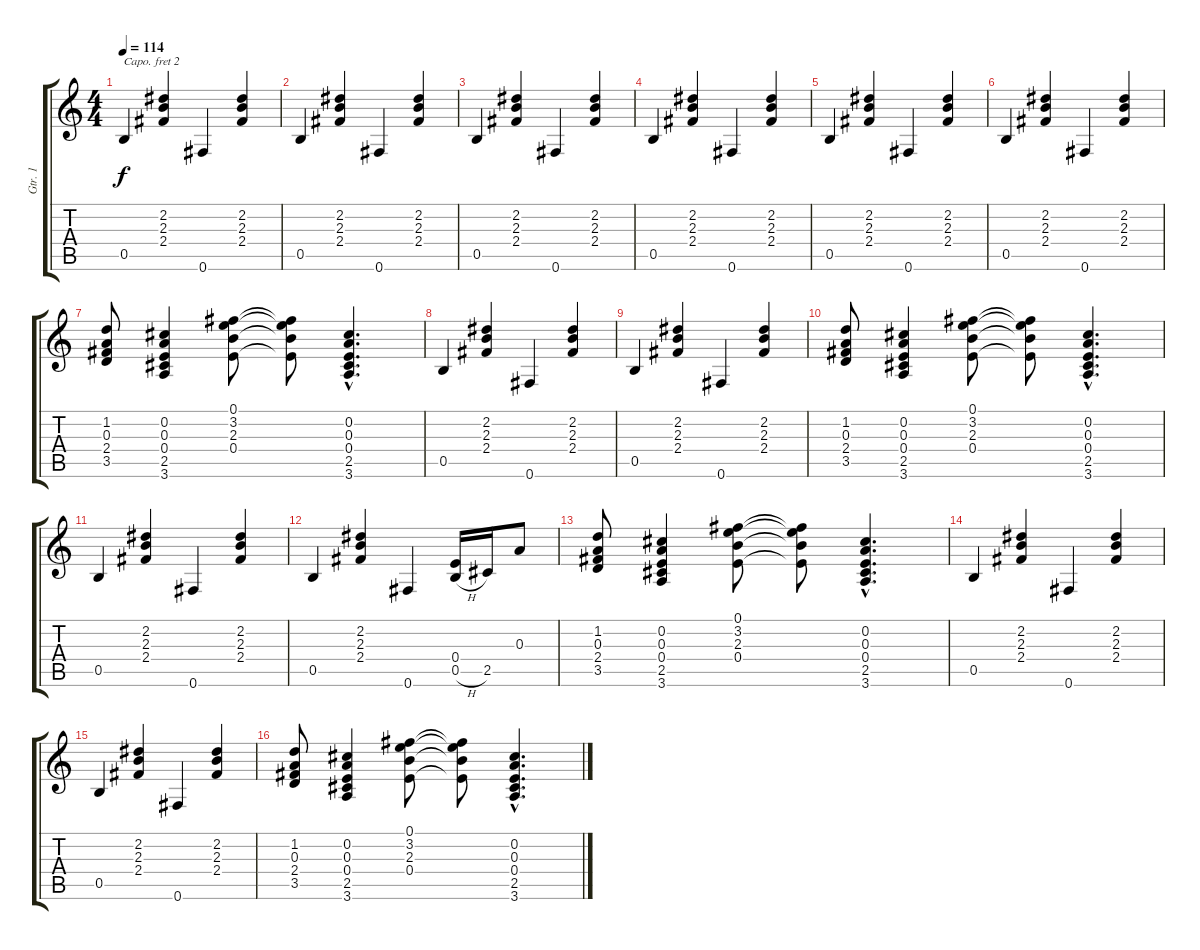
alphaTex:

\track ("Gtr. 1" "Gtr. 1") {instrument acousticguitarnylon}
\staff {score tabs}
\capo 2
\tuning (E4 B3 G3 D3 A2 E2) {hide}
\ts (4 4)
\tempo 114
\clef g2
\ks c
0.5.4{dy f instrument acousticguitarnylon} (2.2 2.3 2.4).4 0.6.4 (2.2 2.3 2.4).4 |
0.5.4 (2.2 2.3 2.4).4 0.6.4 (2.2 2.3 2.4).4 |
0.5.4 (2.2 2.3 2.4).4 0.6.4 (2.2 2.3 2.4).4 |
0.5.4 (2.2 2.3 2.4).4 0.6.4 (2.2 2.3 2.4).4 |
0.5.4 (2.2 2.3 2.4).4 0.6.4 (2.2 2.3 2.4).4 |
0.5.4 (2.2 2.3 2.4).4 0.6.4 (2.2 2.3 2.4).4 |
(1.2 0.3 2.4 3.5).8 (0.2 0.3 0.4 2.5 3.6).4 (0.1 3.2 2.3 0.4).8 (0.1{t} 3.2{t} 2.3{t} 0.4{t}).8 (0.2{hac} 0.3{hac} 0.4{hac} 2.5{hac} 3.6{hac}).4{d} |
0.5.4 (2.2 2.3 2.4).4 0.6.4 (2.2 2.3 2.4).4 |
0.5.4 (2.2 2.3 2.4).4 0.6.4 (2.2 2.3 2.4).4 |
(1.2 0.3 2.4 3.5).8 (0.2 0.3 0.4 2.5 3.6).4 (0.1 3.2 2.3 0.4).8 (0.1{t} 3.2{t} 2.3{t} 0.4{t}).8 (0.2{hac} 0.3{hac} 0.4{hac} 2.5{hac} 3.6{hac}).4{d} |
0.5.4 (2.2 2.3 2.4).4 0.6.4 (2.2 2.3 2.4).4 |
0.5.4 (2.2 2.3 2.4).4 0.6.4 (0.4 0.5{h}).16 2.5.16 0.3.8 |
(1.2 0.3 2.4 3.5).8 (0.2 0.3 0.4 2.5 3.6).4 (0.1 3.2 2.3 0.4).8 (0.1{t} 3.2{t} 2.3{t} 0.4{t}).8 (0.2{hac} 0.3{hac} 0.4{hac} 2.5{hac} 3.6{hac}).4{d} |
0.5.4 (2.2 2.3 2.4).4 0.6.4 (2.2 2.3 2.4).4 |
0.5.4 (2.2 2.3 2.4).4 0.6.4 (2.2 2.3 2.4).4 |
(1.2 0.3 2.4 3.5).8 (0.2 0.3 0.4 2.5 3.6).4 (0.1 3.2 2.3 0.4).8 (0.1{t} 3.2{t} 2.3{t} 0.4{t}).8 (0.2{hac} 0.3{hac} 0.4{hac} 2.5{hac} 3.6{hac}).4{d}
